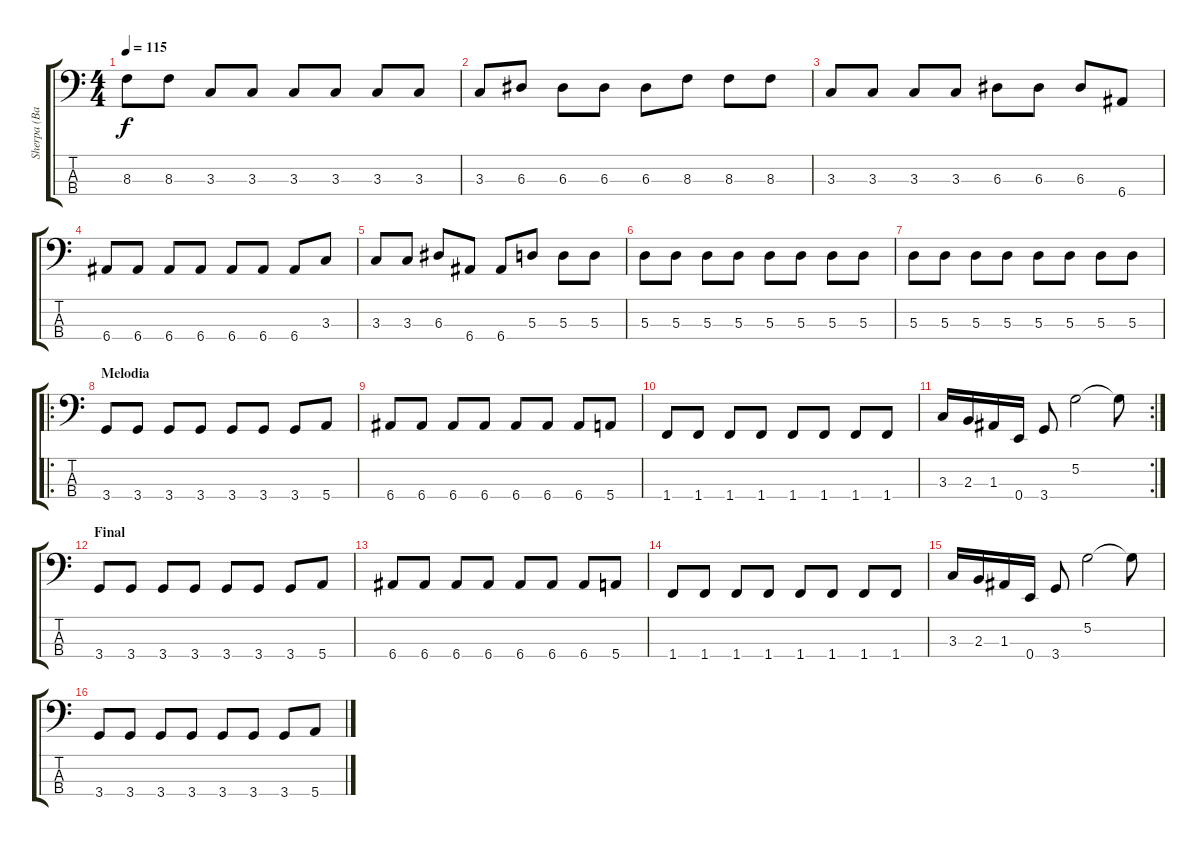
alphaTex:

\track ("Sherpa (Bajo)" "Sherpa (Ba") {instrument electricbasspick}
\staff {score tabs}
\tuning (G2 D2 A1 E1) {hide}
\ts (4 4)
\tempo 115
\clef f4
\ks c
8.3.8{dy f} 8.3.8 3.3.8 3.3.8 3.3.8 3.3.8 3.3.8 3.3.8 |
3.3.8 6.3.8 6.3.8 6.3.8 6.3.8 8.3.8 8.3.8 8.3.8 |
3.3.8 3.3.8 3.3.8 3.3.8 6.3.8 6.3.8 6.3.8 6.4.8 |
6.4.8 6.4.8 6.4.8 6.4.8 6.4.8 6.4.8 6.4.8 3.3.8 |
3.3.8 3.3.8 6.3.8 6.4.8 6.4.8 5.3.8 5.3.8 5.3.8 |
5.3.8 5.3.8 5.3.8 5.3.8 5.3.8 5.3.8 5.3.8 5.3.8 |
5.3.8 5.3.8 5.3.8 5.3.8 5.3.8 5.3.8 5.3.8 5.3.8 |
\ro
\section ("" "Melodia")
3.4.8 3.4.8 3.4.8 3.4.8 3.4.8 3.4.8 3.4.8 5.4.8 |
6.4.8 6.4.8 6.4.8 6.4.8 6.4.8 6.4.8 6.4.8 5.4.8 |
1.4.8 1.4.8 1.4.8 1.4.8 1.4.8 1.4.8 1.4.8 1.4.8 |
\rc 2
3.3.16 2.3.16 1.3.16 0.4.16 3.4.8 5.2.2 5.2{t}.8 |
\section ("" "Final")
3.4.8 3.4.8 3.4.8 3.4.8 3.4.8 3.4.8 3.4.8 5.4.8 |
6.4.8 6.4.8 6.4.8 6.4.8 6.4.8 6.4.8 6.4.8 5.4.8 |
1.4.8 1.4.8 1.4.8 1.4.8 1.4.8 1.4.8 1.4.8 1.4.8 |
3.3.16 2.3.16 1.3.16 0.4.16 3.4.8 5.2.2 5.2{t}.8 |
3.4.8 3.4.8 3.4.8 3.4.8 3.4.8 3.4.8 3.4.8 5.4.8
